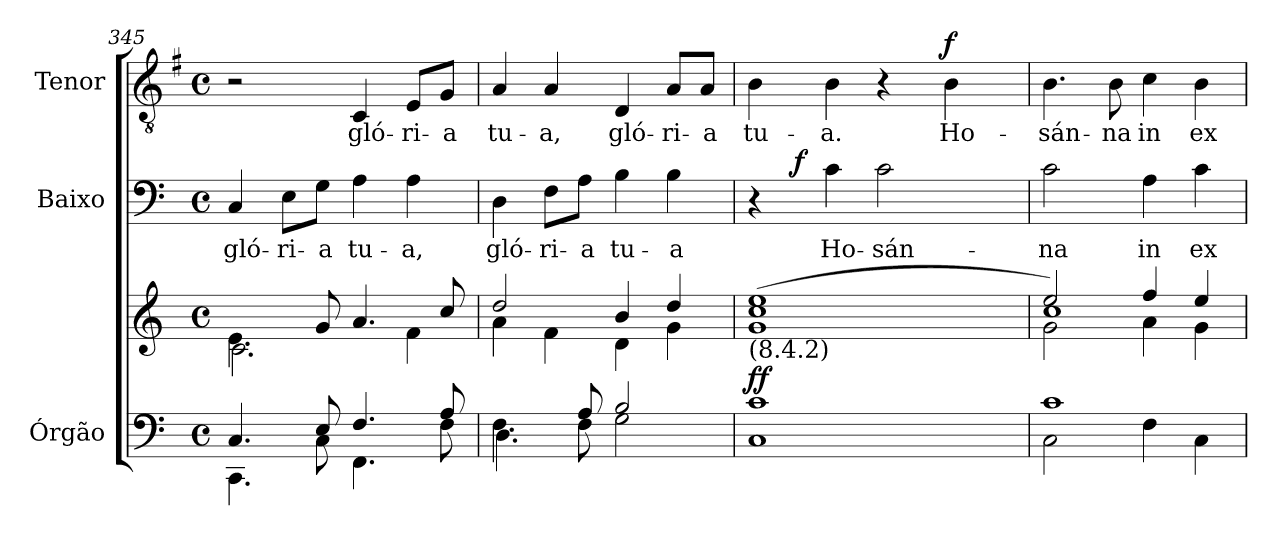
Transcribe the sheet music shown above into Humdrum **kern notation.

**kern	**kern	**dynam	**kern	**text	**dynam	**kern	**text	**dynam
*part3	*part3	*part3	*part2	*part2	*part2	*part1	*part1	*part1
*staff4	*staff3	*staff3/4	*staff2	*staff2	*staff2	*staff1	*staff1	*staff1
*I"Órgão	*	*	*I"Baixo	*	*	*I"Tenor	*	*
*I'Órg.	*	*	*	*	*	*I'Tr.	*	*
!!LO:LB:g=z
*clefF4	*clefG2	*	*clefF4	*	*	*clefGv2	*	*
*	*	*	*	*	*	*ITrd4c7	*	*
*k[]	*k[]	*	*k[]	*	*	*k[]	*	*
*C:	*C:	*	*C:	*	*	*C:	*	*
*M4/4	*M4/4	*	*M4/4	*	*	*M4/4	*	*
*met(c)	*met(c)	*	*met(c)	*	*	*met(c)	*	*
=345	=345	=345	=345	=345	=345	=345	=345	=345
*^	*^	*	*	*	*	*	*	*
!	!	!	!	!	!	!LO:LY:b:color=#000000	!	!	!	!
4.Ci/	4.CCi\	4.ei\	2.ci\	.	4Ci/	gló-	.	2r	.	.
!	!	!	!	!	!	!LO:LY:b:color=#000000	!	!	!	!
.	.	.	.	.	8Ei\L	-ri-	.	.	.	.
!	!	!	!	!	!	!LO:LY:b:color=#000000	!	!	!	!
8Ei/	8Ci\	8gi/	.	.	8Gi\J	-a	.	.	.	.
!	!	!	!	!	!	!LO:LY:b:color=#000000	!	!	!	!
!	!	!	!	!	!	!	!	!	!LO:LY:b:color=#000000	!
4.Fi/	4.FFi\	4.ai/	.	.	4Ai\	tu-	.	4FFi/	gló-	.
!	!	!	!	!	!	!LO:LY:b:color=#000000	!	!	!	!
!	!	!	!	!	!	!	!	!	!LO:LY:b:color=#000000	!
.	.	.	4fi\	.	4Ai\	-a,	.	8AAi/L	-ri-	.
!	!	!	!	!	!	!	!	!	!LO:LY:b:color=#000000	!
8Ai/	8Fi\	8cci/	.	.	.	.	.	8Ci/J	-a	.
=346	=346	=346	=346	=346	=346	=346	=346	=346	=346	=346
!	!	!	!	!	!	!LO:LY:b:color=#000000	!	!	!	!
!	!	!	!	!	!	!	!	!	!LO:LY:b:color=#000000	!
4.Fi\	4.Di\	2ddi/	4ai\	.	4Di\	gló-	.	4Di/	tu-	.
!	!	!	!	!	!	!LO:LY:b:color=#000000	!	!	!	!
!	!	!	!	!	!	!	!	!	!LO:LY:b:color=#000000	!
.	.	.	4fi\	.	8Fi\L	-ri-	.	4Di/	-a,	.
!	!	!	!	!	!	!LO:LY:b:color=#000000	!	!	!	!
8Ai/	8Fi\	.	.	.	8Ai\J	-a	.	.	.	.
!	!	!	!	!	!	!LO:LY:b:color=#000000	!	!	!	!
!	!	!	!	!	!	!	!	!	!LO:LY:b:color=#000000	!
2Bi/	2Gi\	4bi/	4di\	.	4Bi\	tu-	.	4GGi/	gló-	.
!	!	!	!	!	!	!LO:LY:b:color=#000000	!	!	!	!
!	!	!	!	!	!	!	!	!	!LO:LY:b:color=#000000	!
.	.	4ddi/	4gi\	.	4Bi\	-a	.	8Di/L	-ri-	.
!	!	!	!	!	!	!	!	!	!LO:LY:b:color=#000000	!
.	.	.	.	.	.	.	.	8Di/J	-a	.
*v	*v	*	*	*	*	*	*	*	*	*
*	*v	*v	*	*	*	*	*	*	*
=347	=347	=347	=347	=347	=347	=347	=347	=347
!	!LO:TX:b:t=(8.4.2)	!	!	!	!	!	!	!
!	!	!	!	!	!	!	!LO:LY:b:color=#000000	!
*	*	*	*^	*	*	*	*	*
1Ci 1ci	(1gi 1cci 1eei	ff	4r	8ryy	.	.	4Ei\	tu-	.
.	.	.	.	64ryy	.	.	.	.	.
.	.	.	.	512.ryy	.	.	.	.	.
.	.	.	.	2ryy	.	f	.	.	.
!	!	!	!	!	!LO:LY:b:color=#000000	!	!	!	!
!	!	!	!	!	!	!	!	!LO:LY:b:color=#000000	!
.	.	.	4ci\	.	Ho-	.	4Ei\	-a.	.
!	!	!	!	!	!LO:LY:b:color=#000000	!	!	!	!
.	.	.	2ci\	.	-sán-	.	4r	.	.
.	.	.	.	4ryy	.	.	.	.	.
!	!	!	!	!	!	!	!	!LO:LY:b:color=#000000	!
.	.	.	.	.	.	.	4Ei\	Ho-	f
.	.	.	.	16ryy	.	.	.	.	.
.	.	.	.	32ryy	.	.	.	.	.
.	.	.	.	128ryy	.	.	.	.	.
.	.	.	.	256ryy	.	.	.	.	.
.	.	.	.	1024ryy	.	.	.	.	.
*	*	*	*v	*v	*	*	*	*	*
=348	=348	=348	=348	=348	=348	=348	=348	=348
*^	*^	*	*	*	*	*	*	*
*	*	*	*^	*	*	*	*	*	*	*
*	*	*	*	*	*	*^	*	*	*	*	*
!	!	!	!	!	!	!	!	!LO:LY:b:color=#000000	!	!	!	!
*	*	*	*	*	*	*v	*v	*	*	*	*	*
*	*	*	*	*	*	*^	*	*	*	*	*
!	!	!	!	!	!	!	!	!	!	!	!LO:LY:b:color=#000000	!
*	*	*	*	*	*	*v	*v	*	*	*	*	*
1ci	2Ci\	2eei/)	2gi\	1cci	.	2ci\	-na	.	4.Ei\	-sán-	.
!	!	!	!	!	!	!	!	!	!	!LO:LY:b:color=#000000	!
.	.	.	.	.	.	.	.	.	8Ei\	-na	.
!	!	!	!	!	!	!	!LO:LY:b:color=#000000	!	!	!	!
!	!	!	!	!	!	!	!	!	!	!LO:LY:b:color=#000000	!
.	4Fi\	4ffi/	4ai\	.	.	4Ai\	in	.	4Fi\	in	.
!	!	!	!	!	!	!	!LO:LY:b:color=#000000	!	!	!	!
!	!	!	!	!	!	!	!	!	!	!LO:LY:b:color=#000000	!
.	4Ci\	4eei/	4gi\	.	.	4ci\	ex-	.	4Ei\	ex-	.
*v	*v	*	*	*	*	*	*	*	*	*	*
*	*v	*v	*v	*	*	*	*	*	*	*
=	=	=	=	=	=	=	=	=
*-	*-	*-	*-	*-	*-	*-	*-	*-
